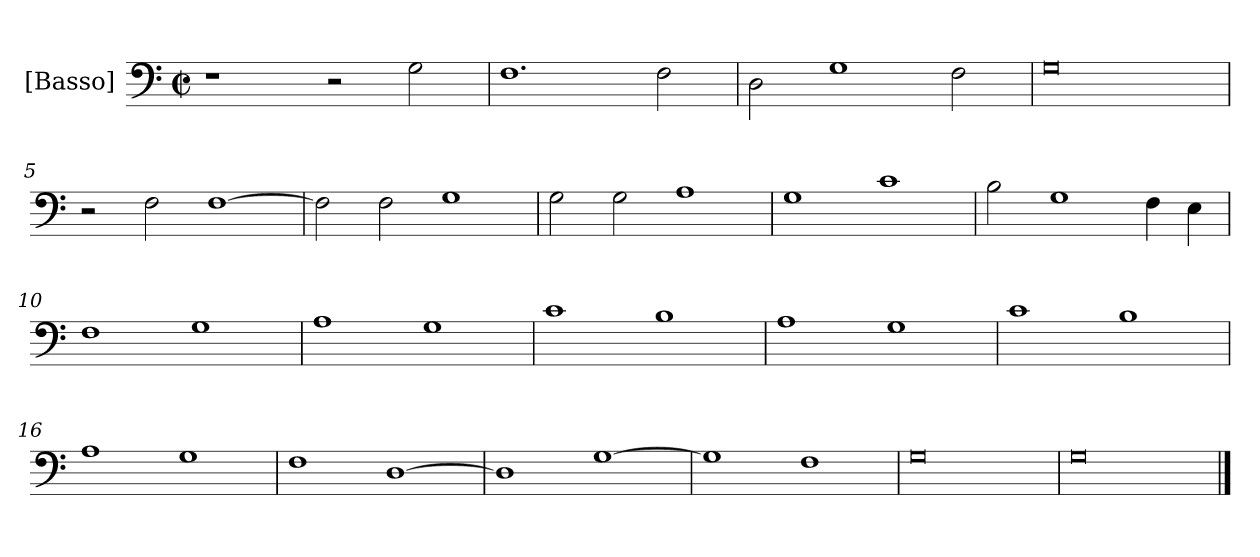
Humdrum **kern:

**kern
*part1
*staff1
*I"[Basso]
*I'B
*clefF4
*M2/1
*met(c|)
=1
1r
2r
2G
=2
1.F
2F
=3
2D
1G
2F
=4
0G
=5
2r
2F
[1F
=6
2F]
2F
1G
=7
2G
2G
1A
=8
1G
1c
=9
2B
1G
4F
4E
=10
1F
1G
=11
1A
1G
=12
1c
1B
=14
1A
1G
=15
1c
1B
=16
1A
1G
=17
1F
[1D
=18
1D]
[1G
=19
1G]
1F
=20
0G
=21
0G
==
*-
